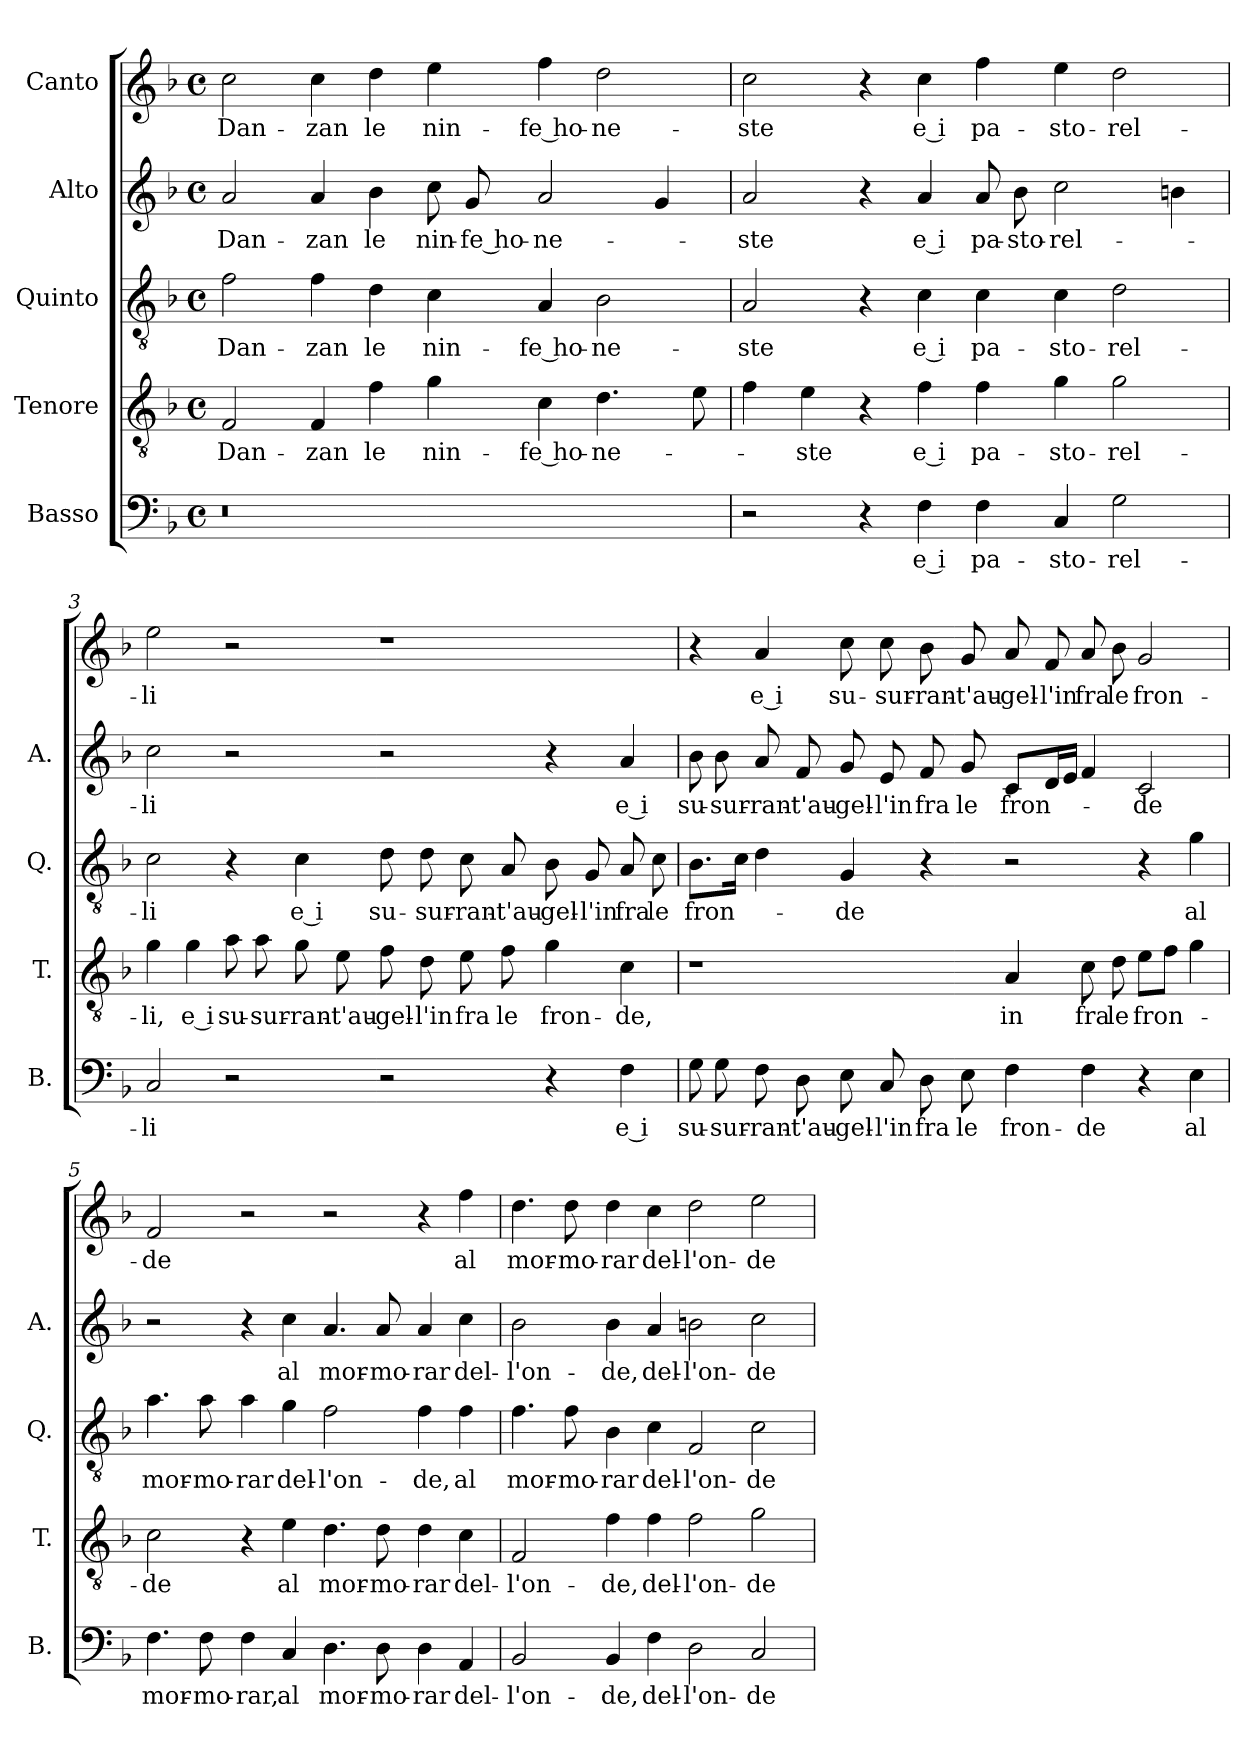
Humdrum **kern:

**kern	**text	**kern	**text	**kern	**text	**kern	**text	**kern	**text
*part5	*part5	*part4	*part4	*part3	*part3	*part2	*part2	*part1	*part1
*staff5	*staff5	*staff4	*staff4	*staff3	*staff3	*staff2	*staff2	*staff1	*staff1
*I"Basso	*	*I"Tenore	*	*I"Quinto	*	*I"Alto	*	*I"Canto	*
*I'B.	*	*I'T.	*	*I'Q.	*	*I'A.	*	*	*
*clefF4	*	*clefGv2	*	*clefGv2	*	*clefG2	*	*clefG2	*
*k[b-]	*	*k[b-]	*	*k[b-]	*	*k[b-]	*	*k[b-]	*
*d:	*	*d:	*	*d:	*	*d:	*	*d:	*
*M4/4	*	*M4/4	*	*M4/4	*	*M4/4	*	*M4/4	*
*met(c)	*	*met(c)	*	*met(c)	*	*met(c)	*	*met(c)	*
=1	=1	=1	=1	=1	=1	=1	=1	=1	=1
!LO:N:vis=0	!	!	!	!	!	!	!	!	!
1r	.	2F/	Dan-	2f\	Dan-	2a/	Dan-	2cc\	Dan-
.	.	4F/	-zan	4f\	-zan	4a/	-zan	4cc\	-zan
.	.	4f\	le	4d\	le	4b-\	le	4dd\	le
1ryy	.	4g\	nin-	4c\	nin-	8cc\	nin-	4ee\	nin-
.	.	.	.	.	.	8g/	-fe ho-	.	.
.	.	4c\	-fe ho-	4A/	-fe ho-	2a/	-ne-	4ff\	-fe ho-
.	.	4.d\	-ne-	2B-\	-ne-	.	.	2dd\	-ne-
.	.	.	.	.	.	4g/	.	.	.
.	.	8e\	.	.	.	.	.	.	.
=2	=2	=2	=2	=2	=2	=2	=2	=2	=2
2r	.	4f\	.	2A/	-ste	2a/	-ste	2cc\	-ste
.	.	4e\	-ste	.	.	.	.	.	.
4r	.	4r	.	4r	.	4r	.	4r	.
4F\	e i	4f\	e i	4c\	e i	4a/	e i	4cc\	e i
4F\	pa-	4f\	pa-	4c\	pa-	8a/	pa-	4ff\	pa-
.	.	.	.	.	.	8b-\	-sto-	.	.
4C/	-sto-	4g\	-sto-	4c\	-sto-	2cc\	-rel-	4ee\	-sto-
2G\	-rel-	2g\	-rel-	2d\	-rel-	.	.	2dd\	-rel-
.	.	.	.	.	.	4bn\	.	.	.
=3	=3	=3	=3	=3	=3	=3	=3	=3	=3
2C/	-li	4g\	-li,	2c\	-li	2cc\	-li	2ee\	-li
.	.	4g\	e i	.	.	.	.	.	.
2r	.	8a\	su-	4r	.	2r	.	2r	.
.	.	8a\	-sur-	.	.	.	.	.	.
.	.	8g\	-ran-	4c\	e i	.	.	.	.
.	.	8e\	-t'au-	.	.	.	.	.	.
2r	.	8f\	-gel-	8d\	su-	2r	.	1r	.
.	.	8d\	-l'in	8d\	-sur-	.	.	.	.
.	.	8e\	fra	8c\	-ran-	.	.	.	.
.	.	8f\	le	8A/	-t'au-	.	.	.	.
4r	.	4g\	fron-	8B-\	-gel-	4r	.	.	.
.	.	.	.	8G/	-l'in	.	.	.	.
4F\	e i	4c\	-de,	8A/	fra	4a/	e i	.	.
.	.	.	.	8c\	le	.	.	.	.
=4	=4	=4	=4	=4	=4	=4	=4	=4	=4
8G\	su-	1r	.	8.B-\L	fron-	8b-\	su-	4r	.
8G\	-sur-	.	.	.	.	8b-\	-sur-	.	.
.	.	.	.	16c\Jk	.	.	.	.	.
8F\	-ran-	.	.	4d\	.	8a/	-ran-	4a/	e i
8D\	-t'au-	.	.	.	.	8f/	-t'au-	.	.
8E\	-gel-	.	.	4G/	-de	8g/	-gel-	8cc\	su-
8C/	-l'in	.	.	.	.	8e/	-l'in	8cc\	-sur-
8D\	fra	.	.	4r	.	8f/	fra	8b-\	-ran-
8E\	le	.	.	.	.	8g/	le	8g/	-t'au-
4F\	fron-	4A/	in	2r	.	8c/L	fron-	8a/	-gel-
.	.	.	.	.	.	16d/L	.	8f/	-l'in
.	.	.	.	.	.	16e/JJ	.	.	.
4F\	-de	8c\	fra	.	.	4f/	.	8a/	fra
.	.	8d\	le	.	.	.	.	8b-\	le
4r	.	8e\L	fron-	4r	.	2c/	-de	2g/	fron-
.	.	8f\J	.	.	.	.	.	.	.
4E\	al	4g\	.	4g\	al	.	.	.	.
=5	=5	=5	=5	=5	=5	=5	=5	=5	=5
4.F\	mor-	2c\	-de	4.a\	mor-	2r	.	2f/	-de
8F\	-mo-	.	.	8a\	-mo-	.	.	.	.
4F\	-rar,	4r	.	4a\	-rar	4r	.	2r	.
4C/	al	4e\	al	4g\	del-	4cc\	al	.	.
4.D\	mor-	4.d\	mor-	2f\	-l'on-	4.a/	mor-	2r	.
8D\	-mo-	8d\	-mo-	.	.	8a/	-mo-	.	.
4D\	-rar	4d\	-rar	4f\	-de,	4a/	-rar	4r	.
4AA/	del-	4c\	del-	4f\	al	4cc\	del-	4ff\	al
=6	=6	=6	=6	=6	=6	=6	=6	=6	=6
2BB-/	-l'on-	2F/	-l'on-	4.f\	mor-	2b-\	-l'on-	4.dd\	mor-
.	.	.	.	8f\	-mo-	.	.	8dd\	-mo-
4BB-/	-de,	4f\	-de,	4B-\	-rar	4b-\	-de,	4dd\	-rar
4F\	del-	4f\	del-	4c\	del-	4a/	del-	4cc\	del-
2D\	-l'on-	2f\	-l'on-	2F/	-l'on-	2bn\	-l'on-	2dd\	-l'on-
2C/	-de	2g\	-de	2c\	-de	2cc\	-de	2ee\	-de
=	=	=	=	=	=	=	=	=	=
*-	*-	*-	*-	*-	*-	*-	*-	*-	*-
